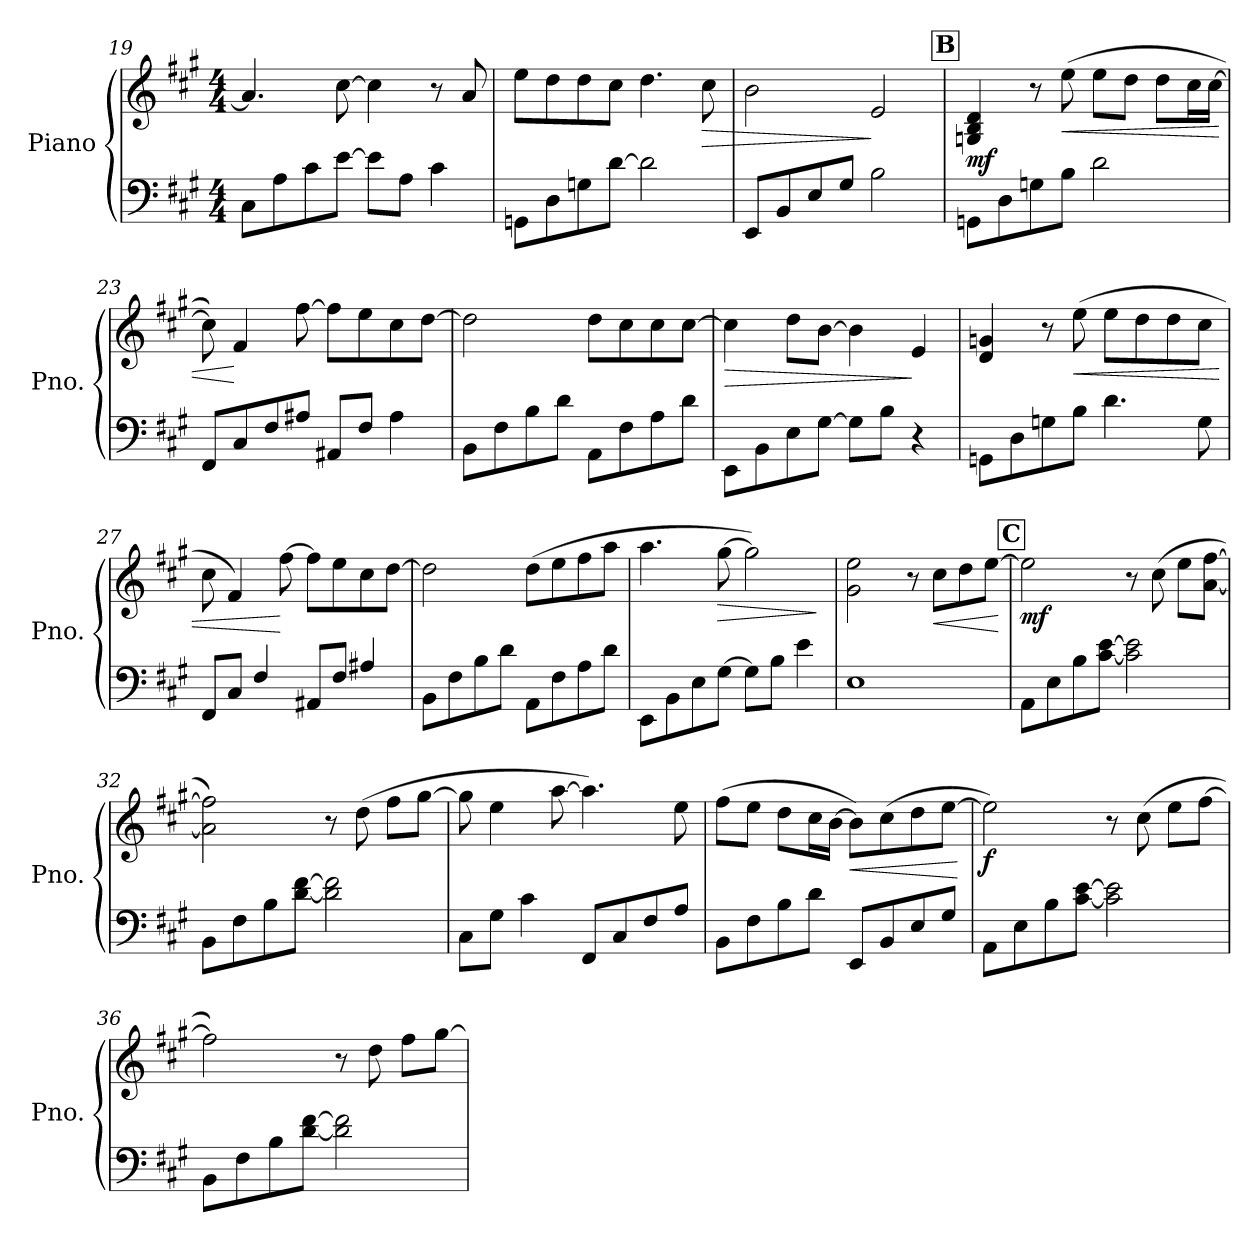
**kern	**kern	**dynam
*part1	*part1	*part1
*staff2	*staff1	*staff1/2
*I"Piano	*	*
*I'Pno.	*	*
*clefF4	*clefG2	*
*k[f#c#g#]	*k[f#c#g#]	*
*M4/4	*M4/4	*
=19	=19	=19
8C#\L	4.a/]	.
8A\	.	.
8c#\	.	.
[8e\J	[8cc#\	.
8e\L]	4cc#\]	.
8A\J	.	.
4c#\	8r	.
.	8a/	.
=20	=20	=20
8GGn\L	8ee\L	.
8D\	8dd\	.
8Gn\	8dd\	.
[8d\J	8cc#\J	.
2d\]	4.dd\	.
!	!	!LO:HP:b
.	8cc#\	>
=21	=21	=21
8EE/L	2b\	.
8BB/	.	.
8E/	.	.
8G#/J	.	.
2B\	2e/	]
!!LO:LB:g=z
!!LO:REH:place=s1:a:B:fs=14:t=B
=22	=22	=22
!	!	!LO:DY:a=2
8GGn\L	4Gn/ 4B/ 4d/	mf
8D\	.	.
8Gn\	8r	.
!	!	!LO:HP:b
8B\J	(8ee\	<
2d\	8ee\L	.
.	8dd\J	.
.	8dd\L	.
.	16cc#\L	.
.	[16cc#\JJ	.
=23	=23	=23
8FF#/L	8cc#\])	.
8C#/	4f#/	[
8F#/	.	.
8A#X/J	[8ff#\	.
8AA#X/L	8ff#\L]	.
8F#/J	8ee\	.
4A#\	8cc#\	.
.	[8dd\J	.
=24	=24	=24
8BB\L	2dd\]	.
8F#\	.	.
8B\	.	.
8d\J	.	.
8AA\L	8dd\L	.
8F#\	8cc#\	.
8A\	8cc#\	.
8d\J	[8cc#\J	.
!!LO:LB:g=z
=25	=25	=25
!	!	!LO:HP:b
8EE\L	4cc#\]	>
8BB\	.	.
8E\	8dd\L	.
[8G#\J	[8b\J	.
8G#\L]	4b\]	.
8B\J	.	.
4r	4e/	]
=26	=26	=26
8GGn\L	4d/ 4gn/	.
8D\	.	.
8Gn\	8r	.
!	!	!LO:HP:b
8B\J	(8ee\	<
4.d\	8ee\L	.
.	8dd\	.
.	8dd\	.
8G\	8cc#\J	.
=27	=27	=27
8FF#/L	8cc#\	.
8C#/J	4f#/)	.
4F#/	.	.
.	[8ff#\	[
8AA#X/L	8ff#\L]	.
8F#/J	8ee\	.
4A#X/	8cc#\	.
.	[8dd\J	.
=28	=28	=28
8BB\L	2dd\]	.
8F#\	.	.
8B\	.	.
8d\J	.	.
8AA\L	(8dd\L	.
8F#\	8ee\	.
8A\	8ff#\	.
8d\J	8aa\J	.
!!LO:LB:g=z
=29	=29	=29
8EE\L	4.aa\	.
8BB\	.	.
8E\	.	.
!	!	!LO:HP:b
[8G#\J	[8gg#\	>
8G#\L]	2gg#\])	.
8B\J	.	.
4e\	.	.
.	.	]
=30	=30	=30
1E	2g#\ 2ee\	.
.	8r	.
!	!	!LO:HP:b
.	8cc#\L	<
.	8dd\	.
.	[8ee\J	.
.	.	[
!!LO:REH:place=s1:a:B:fs=14:t=C
=31	=31	=31
!	!	!LO:DY:b
8AA\L	2ee\]	mf
8E\	.	.
8B\	.	.
[8c#\ [8e\J	.	.
2c#\] 2e\]	8r	.
.	(>8cc#\	.
.	8ee\L	.
.	[8a\ [8ff#\J	.
=32	=32	=32
8BB\L	2a\] 2ff#\])	.
8F#\	.	.
8B\	.	.
[8d\ [8f#\J	.	.
2d\] 2f#\]	8r	.
.	(8dd\	.
.	8ff#\L	.
.	[8gg#\J	.
!!LO:LB:g=z
=33	=33	=33
8C#\L	8gg#\]	.
8G#\J	4ee\	.
4c#\	.	.
.	[8aa\	.
8FF#/L	4.aa\])	.
8C#/	.	.
8F#/	.	.
8A/J	8ee\	.
=34	=34	=34
8BB\L	(8ff#\L	.
8F#\	8ee\J	.
8B\	8dd\L	.
8d\J	16cc#\L	.
.	[16b\JJ	.
!	!	!LO:HP:b
8EE/L	8b\L])	<
8BB/	(8cc#\	.
8E/	8dd\	.
8G#/J	[8ee\J	.
.	.	[
=35	=35	=35
!	!	!LO:DY:b
8AA\L	2ee\])	f
8E\	.	.
8B\	.	.
[8c#\ [8e\J	.	.
2c#\] 2e\]	8r	.
.	(>8cc#\	.
.	8ee\L	.
.	[8ff#\J	.
=36	=36	=36
8BB\L	2ff#\])	.
8F#\	.	.
8B\	.	.
[8d\ [8f#\J	.	.
2d\] 2f#\]	8r	.
.	8dd\	.
.	8ff#\L	.
.	[8gg#\J	.
=	=	=
*-	*-	*-
